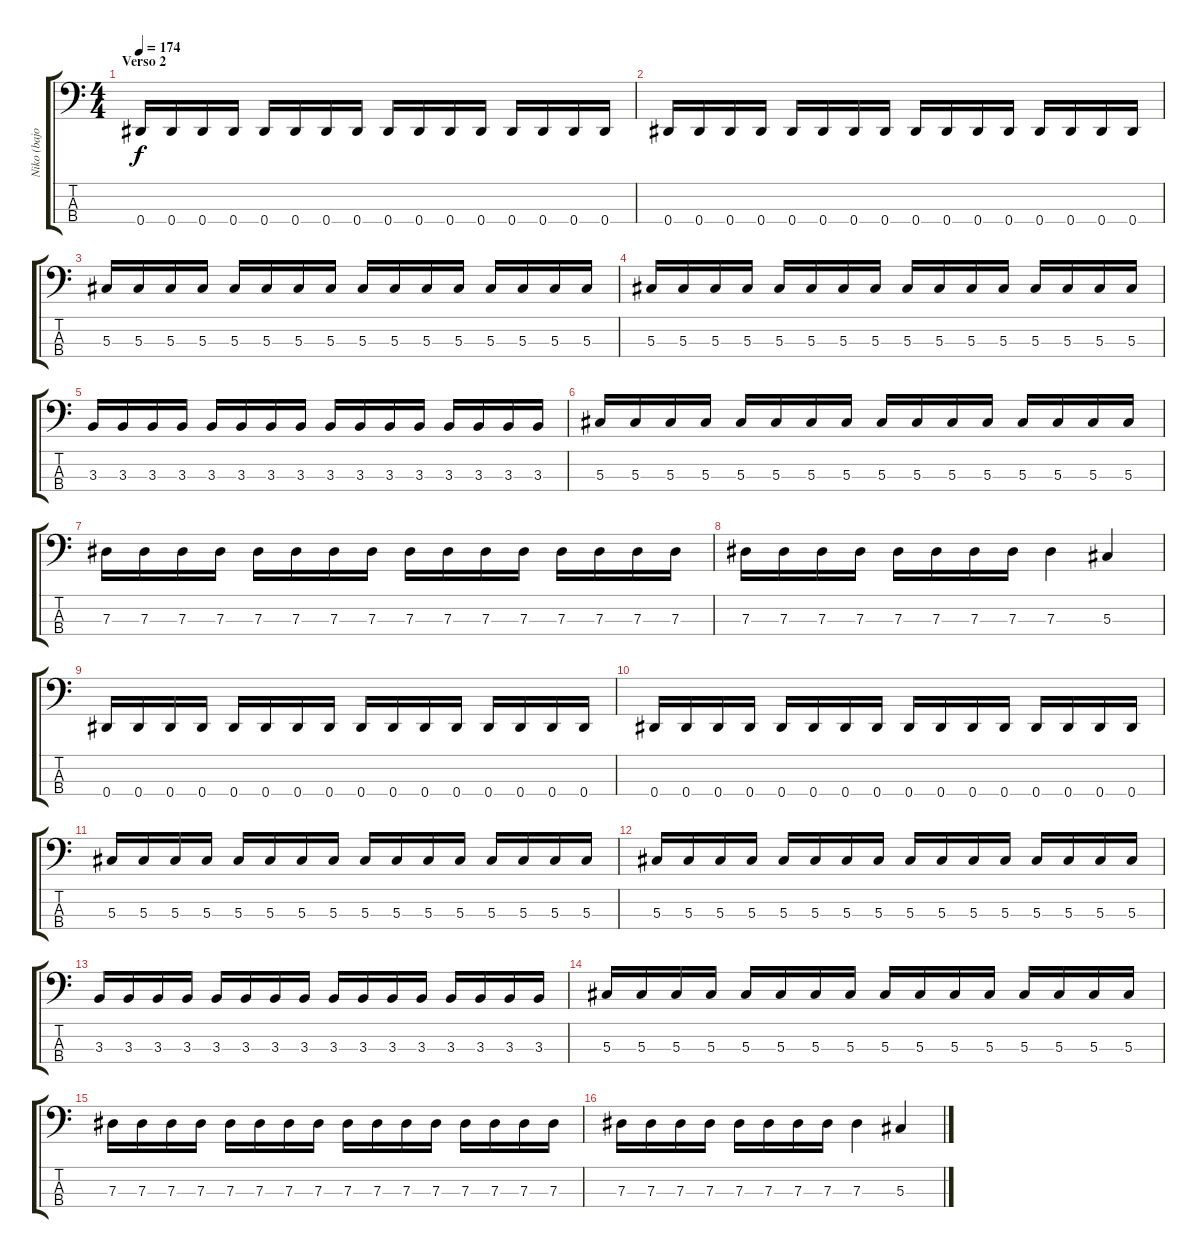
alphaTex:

\track ("Niko (bajo)" "Niko (bajo") {instrument electricbassfinger}
\staff {score tabs}
\tuning (Gb2 Db2 Ab1 Eb1) {hide}
\ts (4 4)
\section ("" "Verso 2")
\tempo 174
\clef f4
\ks c
0.4.16{dy f} 0.4.16 0.4.16 0.4.16 0.4.16 0.4.16 0.4.16 0.4.16 0.4.16 0.4.16 0.4.16 0.4.16 0.4.16 0.4.16 0.4.16 0.4.16 |
0.4.16 0.4.16 0.4.16 0.4.16 0.4.16 0.4.16 0.4.16 0.4.16 0.4.16 0.4.16 0.4.16 0.4.16 0.4.16 0.4.16 0.4.16 0.4.16 |
5.3.16 5.3.16 5.3.16 5.3.16 5.3.16 5.3.16 5.3.16 5.3.16 5.3.16 5.3.16 5.3.16 5.3.16 5.3.16 5.3.16 5.3.16 5.3.16 |
5.3.16 5.3.16 5.3.16 5.3.16 5.3.16 5.3.16 5.3.16 5.3.16 5.3.16 5.3.16 5.3.16 5.3.16 5.3.16 5.3.16 5.3.16 5.3.16 |
3.3.16 3.3.16 3.3.16 3.3.16 3.3.16 3.3.16 3.3.16 3.3.16 3.3.16 3.3.16 3.3.16 3.3.16 3.3.16 3.3.16 3.3.16 3.3.16 |
5.3.16 5.3.16 5.3.16 5.3.16 5.3.16 5.3.16 5.3.16 5.3.16 5.3.16 5.3.16 5.3.16 5.3.16 5.3.16 5.3.16 5.3.16 5.3.16 |
7.3.16 7.3.16 7.3.16 7.3.16 7.3.16 7.3.16 7.3.16 7.3.16 7.3.16 7.3.16 7.3.16 7.3.16 7.3.16 7.3.16 7.3.16 7.3.16 |
7.3.16 7.3.16 7.3.16 7.3.16 7.3.16 7.3.16 7.3.16 7.3.16 7.3.4 5.3.4 |
0.4.16 0.4.16 0.4.16 0.4.16 0.4.16 0.4.16 0.4.16 0.4.16 0.4.16 0.4.16 0.4.16 0.4.16 0.4.16 0.4.16 0.4.16 0.4.16 |
0.4.16 0.4.16 0.4.16 0.4.16 0.4.16 0.4.16 0.4.16 0.4.16 0.4.16 0.4.16 0.4.16 0.4.16 0.4.16 0.4.16 0.4.16 0.4.16 |
5.3.16 5.3.16 5.3.16 5.3.16 5.3.16 5.3.16 5.3.16 5.3.16 5.3.16 5.3.16 5.3.16 5.3.16 5.3.16 5.3.16 5.3.16 5.3.16 |
5.3.16 5.3.16 5.3.16 5.3.16 5.3.16 5.3.16 5.3.16 5.3.16 5.3.16 5.3.16 5.3.16 5.3.16 5.3.16 5.3.16 5.3.16 5.3.16 |
3.3.16 3.3.16 3.3.16 3.3.16 3.3.16 3.3.16 3.3.16 3.3.16 3.3.16 3.3.16 3.3.16 3.3.16 3.3.16 3.3.16 3.3.16 3.3.16 |
5.3.16 5.3.16 5.3.16 5.3.16 5.3.16 5.3.16 5.3.16 5.3.16 5.3.16 5.3.16 5.3.16 5.3.16 5.3.16 5.3.16 5.3.16 5.3.16 |
7.3.16 7.3.16 7.3.16 7.3.16 7.3.16 7.3.16 7.3.16 7.3.16 7.3.16 7.3.16 7.3.16 7.3.16 7.3.16 7.3.16 7.3.16 7.3.16 |
7.3.16 7.3.16 7.3.16 7.3.16 7.3.16 7.3.16 7.3.16 7.3.16 7.3.4 5.3.4
